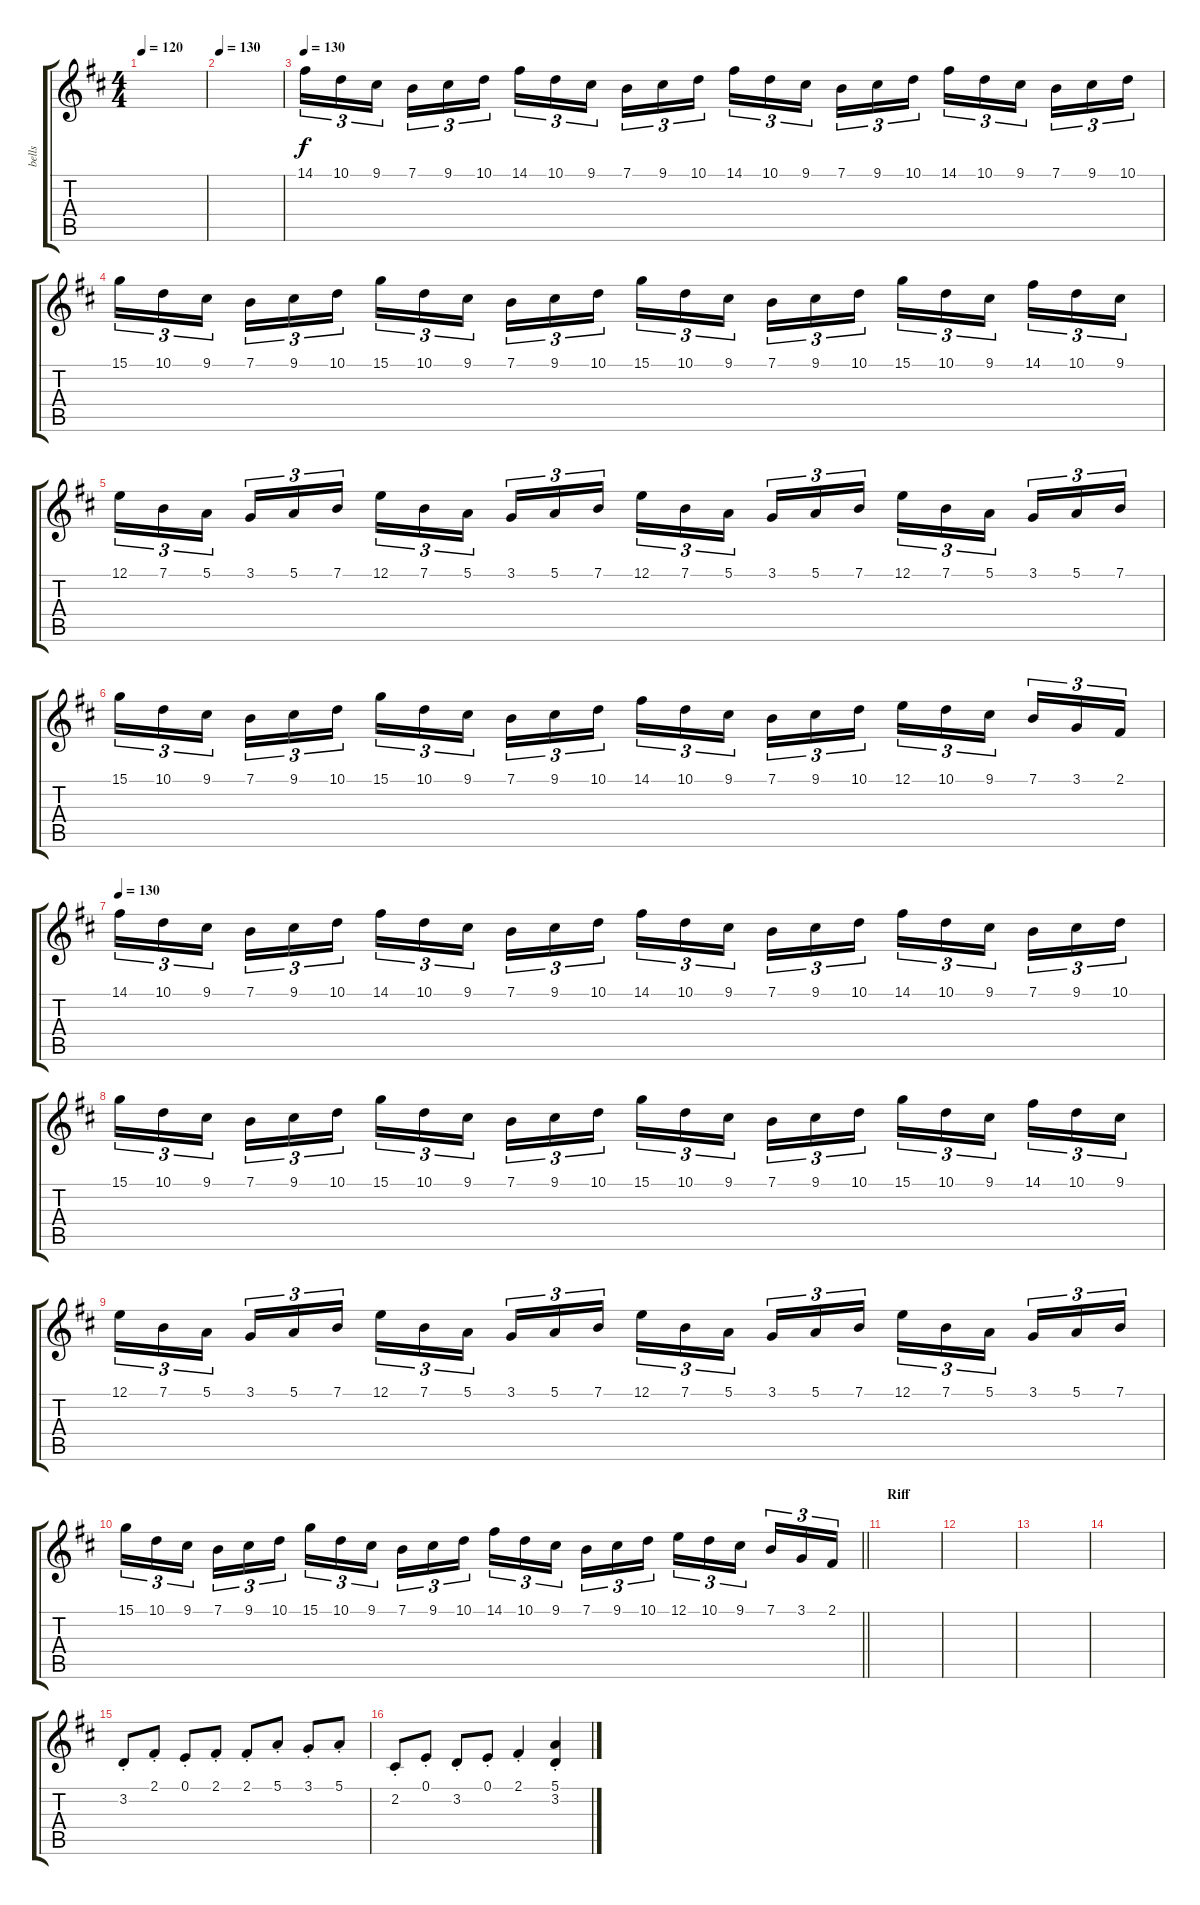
\track ("bells" "bells") {instrument musicbox}
\staff {score tabs}
\tuning (E4 B3 G3 D3 A2 E2) {hide}
\ts (4 4)
\tempo 120
\clef g2
\ks bminor
|
\tempo 130
|
\tempo 130
14.1.16{tu (3 2)} 10.1.16{tu (3 2)} 9.1.16{tu (3 2) beam splitsecondary} 7.1.16{tu (3 2)} 9.1.16{tu (3 2)} 10.1.16{tu (3 2)} 14.1.16{tu (3 2)} 10.1.16{tu (3 2)} 9.1.16{tu (3 2) beam splitsecondary} 7.1.16{tu (3 2)} 9.1.16{tu (3 2)} 10.1.16{tu (3 2)} 14.1.16{tu (3 2)} 10.1.16{tu (3 2)} 9.1.16{tu (3 2) beam splitsecondary} 7.1.16{tu (3 2)} 9.1.16{tu (3 2)} 10.1.16{tu (3 2)} 14.1.16{tu (3 2)} 10.1.16{tu (3 2)} 9.1.16{tu (3 2) beam splitsecondary} 7.1.16{tu (3 2)} 9.1.16{tu (3 2)} 10.1.16{tu (3 2)} |
15.1.16{tu (3 2)} 10.1.16{tu (3 2)} 9.1.16{tu (3 2) beam splitsecondary} 7.1.16{tu (3 2)} 9.1.16{tu (3 2)} 10.1.16{tu (3 2)} 15.1.16{tu (3 2)} 10.1.16{tu (3 2)} 9.1.16{tu (3 2) beam splitsecondary} 7.1.16{tu (3 2)} 9.1.16{tu (3 2)} 10.1.16{tu (3 2)} 15.1.16{tu (3 2)} 10.1.16{tu (3 2)} 9.1.16{tu (3 2) beam splitsecondary} 7.1.16{tu (3 2)} 9.1.16{tu (3 2)} 10.1.16{tu (3 2)} 15.1.16{tu (3 2)} 10.1.16{tu (3 2)} 9.1.16{tu (3 2) beam splitsecondary} 14.1.16{tu (3 2)} 10.1.16{tu (3 2)} 9.1.16{tu (3 2)} |
12.1.16{tu (3 2)} 7.1.16{tu (3 2)} 5.1.16{tu (3 2) beam splitsecondary} 3.1.16{tu (3 2)} 5.1.16{tu (3 2)} 7.1.16{tu (3 2)} 12.1.16{tu (3 2)} 7.1.16{tu (3 2)} 5.1.16{tu (3 2) beam splitsecondary} 3.1.16{tu (3 2)} 5.1.16{tu (3 2)} 7.1.16{tu (3 2)} 12.1.16{tu (3 2)} 7.1.16{tu (3 2)} 5.1.16{tu (3 2) beam splitsecondary} 3.1.16{tu (3 2)} 5.1.16{tu (3 2)} 7.1.16{tu (3 2)} 12.1.16{tu (3 2)} 7.1.16{tu (3 2)} 5.1.16{tu (3 2) beam splitsecondary} 3.1.16{tu (3 2)} 5.1.16{tu (3 2)} 7.1.16{tu (3 2)} |
15.1.16{tu (3 2)} 10.1.16{tu (3 2)} 9.1.16{tu (3 2) beam splitsecondary} 7.1.16{tu (3 2)} 9.1.16{tu (3 2)} 10.1.16{tu (3 2)} 15.1.16{tu (3 2)} 10.1.16{tu (3 2)} 9.1.16{tu (3 2) beam splitsecondary} 7.1.16{tu (3 2)} 9.1.16{tu (3 2)} 10.1.16{tu (3 2)} 14.1.16{tu (3 2)} 10.1.16{tu (3 2)} 9.1.16{tu (3 2) beam splitsecondary} 7.1.16{tu (3 2)} 9.1.16{tu (3 2)} 10.1.16{tu (3 2)} 12.1.16{tu (3 2)} 10.1.16{tu (3 2)} 9.1.16{tu (3 2) beam splitsecondary} 7.1.16{tu (3 2)} 3.1.16{tu (3 2)} 2.1.16{tu (3 2)} |
\tempo 130
14.1.16{tu (3 2)} 10.1.16{tu (3 2)} 9.1.16{tu (3 2) beam splitsecondary} 7.1.16{tu (3 2)} 9.1.16{tu (3 2)} 10.1.16{tu (3 2)} 14.1.16{tu (3 2)} 10.1.16{tu (3 2)} 9.1.16{tu (3 2) beam splitsecondary} 7.1.16{tu (3 2)} 9.1.16{tu (3 2)} 10.1.16{tu (3 2)} 14.1.16{tu (3 2)} 10.1.16{tu (3 2)} 9.1.16{tu (3 2) beam splitsecondary} 7.1.16{tu (3 2)} 9.1.16{tu (3 2)} 10.1.16{tu (3 2)} 14.1.16{tu (3 2)} 10.1.16{tu (3 2)} 9.1.16{tu (3 2) beam splitsecondary} 7.1.16{tu (3 2)} 9.1.16{tu (3 2)} 10.1.16{tu (3 2)} |
15.1.16{tu (3 2)} 10.1.16{tu (3 2)} 9.1.16{tu (3 2) beam splitsecondary} 7.1.16{tu (3 2)} 9.1.16{tu (3 2)} 10.1.16{tu (3 2)} 15.1.16{tu (3 2)} 10.1.16{tu (3 2)} 9.1.16{tu (3 2) beam splitsecondary} 7.1.16{tu (3 2)} 9.1.16{tu (3 2)} 10.1.16{tu (3 2)} 15.1.16{tu (3 2)} 10.1.16{tu (3 2)} 9.1.16{tu (3 2) beam splitsecondary} 7.1.16{tu (3 2)} 9.1.16{tu (3 2)} 10.1.16{tu (3 2)} 15.1.16{tu (3 2)} 10.1.16{tu (3 2)} 9.1.16{tu (3 2) beam splitsecondary} 14.1.16{tu (3 2)} 10.1.16{tu (3 2)} 9.1.16{tu (3 2)} |
12.1.16{tu (3 2)} 7.1.16{tu (3 2)} 5.1.16{tu (3 2) beam splitsecondary} 3.1.16{tu (3 2)} 5.1.16{tu (3 2)} 7.1.16{tu (3 2)} 12.1.16{tu (3 2)} 7.1.16{tu (3 2)} 5.1.16{tu (3 2) beam splitsecondary} 3.1.16{tu (3 2)} 5.1.16{tu (3 2)} 7.1.16{tu (3 2)} 12.1.16{tu (3 2)} 7.1.16{tu (3 2)} 5.1.16{tu (3 2) beam splitsecondary} 3.1.16{tu (3 2)} 5.1.16{tu (3 2)} 7.1.16{tu (3 2)} 12.1.16{tu (3 2)} 7.1.16{tu (3 2)} 5.1.16{tu (3 2) beam splitsecondary} 3.1.16{tu (3 2)} 5.1.16{tu (3 2)} 7.1.16{tu (3 2)} |
\barLineRight lightlight
15.1.16{tu (3 2)} 10.1.16{tu (3 2)} 9.1.16{tu (3 2) beam splitsecondary} 7.1.16{tu (3 2)} 9.1.16{tu (3 2)} 10.1.16{tu (3 2)} 15.1.16{tu (3 2)} 10.1.16{tu (3 2)} 9.1.16{tu (3 2) beam splitsecondary} 7.1.16{tu (3 2)} 9.1.16{tu (3 2)} 10.1.16{tu (3 2)} 14.1.16{tu (3 2)} 10.1.16{tu (3 2)} 9.1.16{tu (3 2) beam splitsecondary} 7.1.16{tu (3 2)} 9.1.16{tu (3 2)} 10.1.16{tu (3 2)} 12.1.16{tu (3 2)} 10.1.16{tu (3 2)} 9.1.16{tu (3 2) beam splitsecondary} 7.1.16{tu (3 2)} 3.1.16{tu (3 2)} 2.1.16{tu (3 2)} |
\section ("" "Riff")
|
|
|
|
3.2{st}.8 2.1{st}.8 0.1{st}.8 2.1{st}.8 2.1{st}.8 5.1{st}.8 3.1{st}.8 5.1{st}.8 |
2.2{st}.8 0.1{st}.8 3.2{st}.8 0.1{st}.8 2.1{st}.4 (5.1 3.2{st}).4
